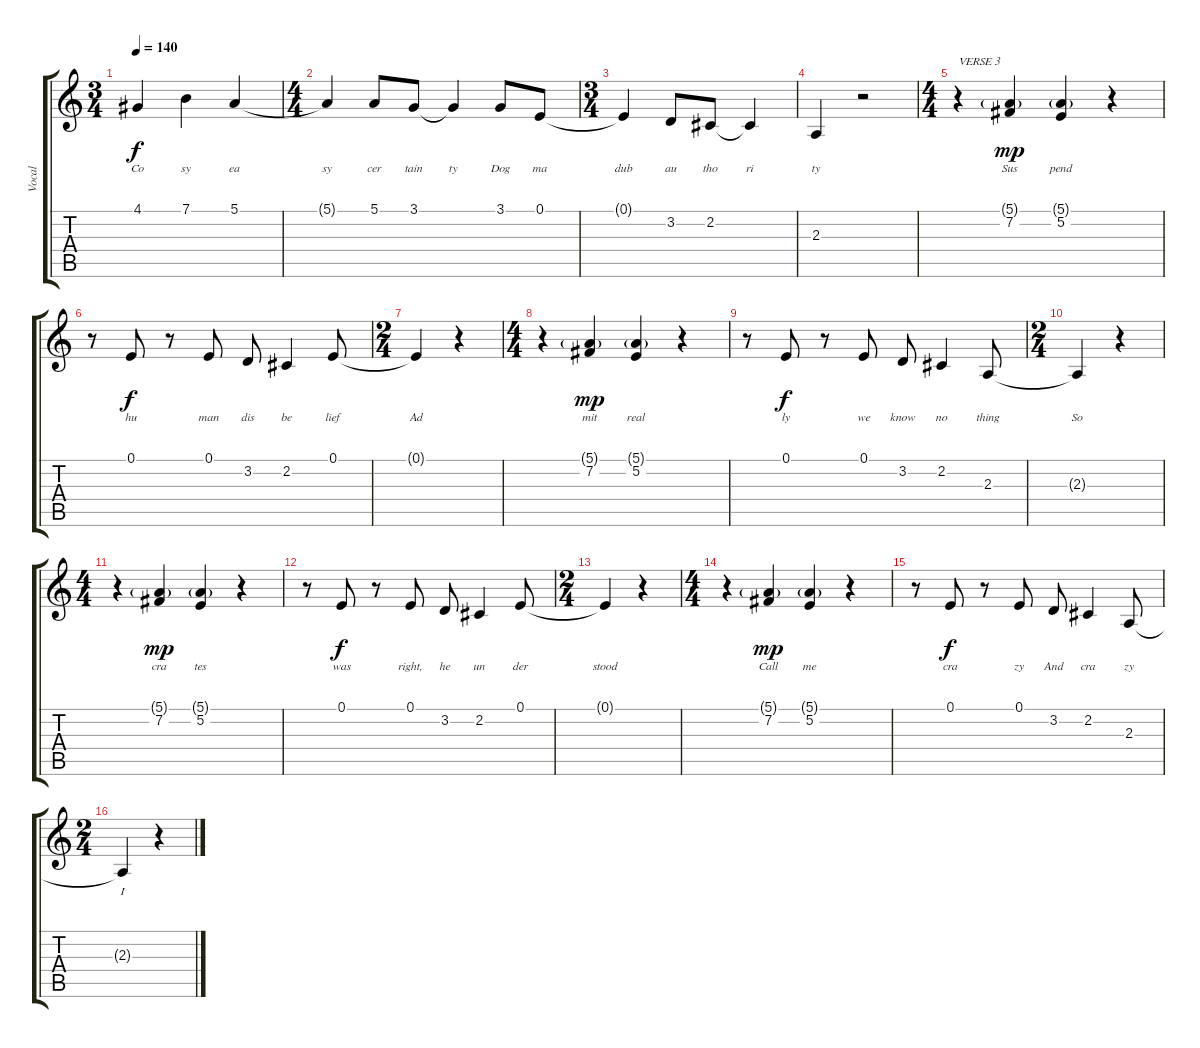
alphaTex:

\track ("Vocal" "Vocal") {instrument acousticgrandpiano}
\staff {score tabs}
\tuning (E4 B3 G3 D3 A2 E2) {hide}
\ts (3 4)
\tempo 140
\clef g2
\ks c
4.1{t}.4{lyrics (0 "Co") lyrics (1 "") lyrics (2 "") lyrics (3 "") lyrics (4 "") dy f} 7.1.4{lyrics (0 "sy") lyrics (1 "") lyrics (2 "") lyrics (3 "") lyrics (4 "")} 5.1.4{lyrics (0 "ea") lyrics (1 "") lyrics (2 "") lyrics (3 "") lyrics (4 "")} |
\ts (4 4)
5.1{t}.4{lyrics (0 "sy") lyrics (1 "") lyrics (2 "") lyrics (3 "") lyrics (4 "")} 5.1.8{lyrics (0 "cer") lyrics (1 "") lyrics (2 "") lyrics (3 "") lyrics (4 "")} 3.1.8{lyrics (0 "tain") lyrics (1 "") lyrics (2 "") lyrics (3 "") lyrics (4 "")} 3.1{t}.4{lyrics (0 "ty") lyrics (1 "") lyrics (2 "") lyrics (3 "") lyrics (4 "")} 3.1.8{lyrics (0 "Dog") lyrics (1 "") lyrics (2 "") lyrics (3 "") lyrics (4 "")} 0.1.8{lyrics (0 "ma") lyrics (1 "") lyrics (2 "") lyrics (3 "") lyrics (4 "")} |
\ts (3 4)
0.1{t}.4{lyrics (0 "dub") lyrics (1 "") lyrics (2 "") lyrics (3 "") lyrics (4 "")} 3.2.8{lyrics (0 "au") lyrics (1 "") lyrics (2 "") lyrics (3 "") lyrics (4 "")} 2.2.8{lyrics (0 "tho") lyrics (1 "") lyrics (2 "") lyrics (3 "") lyrics (4 "")} 2.2{t}.4{lyrics (0 "ri") lyrics (1 "") lyrics (2 "") lyrics (3 "") lyrics (4 "")} |
2.3.4{lyrics (0 "ty") lyrics (1 "") lyrics (2 "") lyrics (3 "") lyrics (4 "")} r.2 |
\ts (4 4)
r.4{txt "VERSE 3"} (5.1{g} 7.2).4{lyrics (0 "Sus") lyrics (1 "") lyrics (2 "") lyrics (3 "") lyrics (4 "") dy mp} (5.1{g} 5.2).4{lyrics (0 "pend") lyrics (1 "") lyrics (2 "") lyrics (3 "") lyrics (4 "")} r.4 |
r.8 0.1.8{lyrics (0 "hu") lyrics (1 "") lyrics (2 "") lyrics (3 "") lyrics (4 "") dy f} r.8 0.1.8{lyrics (0 "man") lyrics (1 "") lyrics (2 "") lyrics (3 "") lyrics (4 "")} 3.2.8{lyrics (0 "dis") lyrics (1 "") lyrics (2 "") lyrics (3 "") lyrics (4 "")} 2.2.4{lyrics (0 "be") lyrics (1 "") lyrics (2 "") lyrics (3 "") lyrics (4 "")} 0.1.8{lyrics (0 "lief") lyrics (1 "") lyrics (2 "") lyrics (3 "") lyrics (4 "")} |
\ts (2 4)
0.1{t}.4{lyrics (0 "Ad") lyrics (1 "") lyrics (2 "") lyrics (3 "") lyrics (4 "")} r.4 |
\ts (4 4)
r.4 (5.1{g} 7.2).4{lyrics (0 "mit") lyrics (1 "") lyrics (2 "") lyrics (3 "") lyrics (4 "") dy mp} (5.1{g} 5.2).4{lyrics (0 "real") lyrics (1 "") lyrics (2 "") lyrics (3 "") lyrics (4 "")} r.4 |
r.8 0.1.8{lyrics (0 "ly") lyrics (1 "") lyrics (2 "") lyrics (3 "") lyrics (4 "") dy f} r.8 0.1.8{lyrics (0 "we") lyrics (1 "") lyrics (2 "") lyrics (3 "") lyrics (4 "")} 3.2.8{lyrics (0 "know") lyrics (1 "") lyrics (2 "") lyrics (3 "") lyrics (4 "")} 2.2.4{lyrics (0 "no") lyrics (1 "") lyrics (2 "") lyrics (3 "") lyrics (4 "")} 2.3.8{lyrics (0 "thing") lyrics (1 "") lyrics (2 "") lyrics (3 "") lyrics (4 "")} |
\ts (2 4)
2.3{t}.4{lyrics (0 "So") lyrics (1 "") lyrics (2 "") lyrics (3 "") lyrics (4 "")} r.4 |
\ts (4 4)
r.4 (5.1{g} 7.2).4{lyrics (0 "cra") lyrics (1 "") lyrics (2 "") lyrics (3 "") lyrics (4 "") dy mp} (5.1{g} 5.2).4{lyrics (0 "tes") lyrics (1 "") lyrics (2 "") lyrics (3 "") lyrics (4 "")} r.4 |
r.8 0.1.8{lyrics (0 "was") lyrics (1 "") lyrics (2 "") lyrics (3 "") lyrics (4 "") dy f} r.8 0.1.8{lyrics (0 "right,") lyrics (1 "") lyrics (2 "") lyrics (3 "") lyrics (4 "")} 3.2.8{lyrics (0 "he") lyrics (1 "") lyrics (2 "") lyrics (3 "") lyrics (4 "")} 2.2.4{lyrics (0 "un") lyrics (1 "") lyrics (2 "") lyrics (3 "") lyrics (4 "")} 0.1.8{lyrics (0 "der") lyrics (1 "") lyrics (2 "") lyrics (3 "") lyrics (4 "")} |
\ts (2 4)
0.1{t}.4{lyrics (0 "stood") lyrics (1 "") lyrics (2 "") lyrics (3 "") lyrics (4 "")} r.4 |
\ts (4 4)
r.4 (5.1{g} 7.2).4{lyrics (0 "Call") lyrics (1 "") lyrics (2 "") lyrics (3 "") lyrics (4 "") dy mp} (5.1{g} 5.2).4{lyrics (0 "me") lyrics (1 "") lyrics (2 "") lyrics (3 "") lyrics (4 "")} r.4 |
r.8 0.1.8{lyrics (0 "cra") lyrics (1 "") lyrics (2 "") lyrics (3 "") lyrics (4 "") dy f} r.8 0.1.8{lyrics (0 "zy") lyrics (1 "") lyrics (2 "") lyrics (3 "") lyrics (4 "")} 3.2.8{lyrics (0 "And") lyrics (1 "") lyrics (2 "") lyrics (3 "") lyrics (4 "")} 2.2.4{lyrics (0 "cra") lyrics (1 "") lyrics (2 "") lyrics (3 "") lyrics (4 "")} 2.3.8{lyrics (0 "zy") lyrics (1 "") lyrics (2 "") lyrics (3 "") lyrics (4 "")} |
\ts (2 4)
2.3{t}.4{lyrics (0 "I") lyrics (1 "") lyrics (2 "") lyrics (3 "") lyrics (4 "")} r.4
